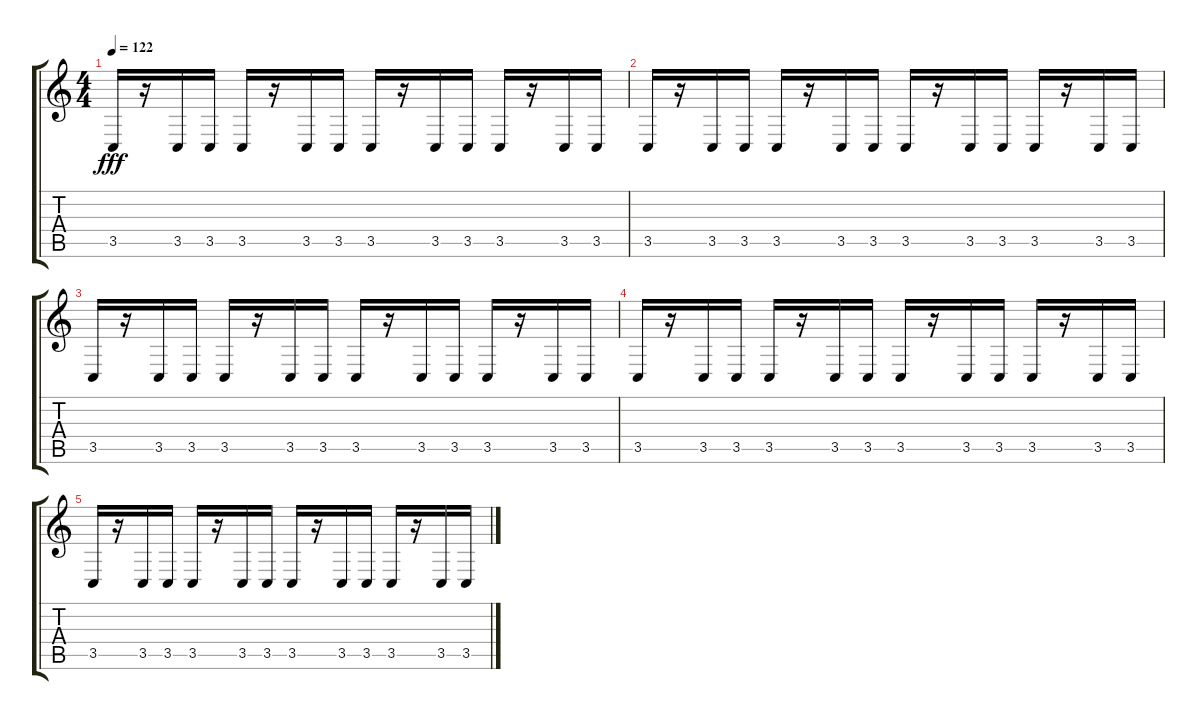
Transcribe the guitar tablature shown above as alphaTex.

\track "" {instrument frenchhorn}
\staff {score tabs}
\tuning (E4 B3 G3 D3 A2 E2) {hide}
\ts (4 4)
\tempo 122
\clef g2
\ks c
3.5.16{dy fff} r.16 3.5.16 3.5.16 3.5.16 r.16 3.5.16 3.5.16 3.5.16 r.16 3.5.16 3.5.16 3.5.16 r.16 3.5.16 3.5.16 |
3.5.16 r.16 3.5.16 3.5.16 3.5.16 r.16 3.5.16 3.5.16 3.5.16 r.16 3.5.16 3.5.16 3.5.16 r.16 3.5.16 3.5.16 |
3.5.16 r.16 3.5.16 3.5.16 3.5.16 r.16 3.5.16 3.5.16 3.5.16 r.16 3.5.16 3.5.16 3.5.16 r.16 3.5.16 3.5.16 |
3.5.16 r.16 3.5.16 3.5.16 3.5.16 r.16 3.5.16 3.5.16 3.5.16 r.16 3.5.16 3.5.16 3.5.16 r.16 3.5.16 3.5.16 |
3.5.16 r.16 3.5.16 3.5.16 3.5.16 r.16 3.5.16 3.5.16 3.5.16 r.16 3.5.16 3.5.16 3.5.16 r.16 3.5.16 3.5.16
